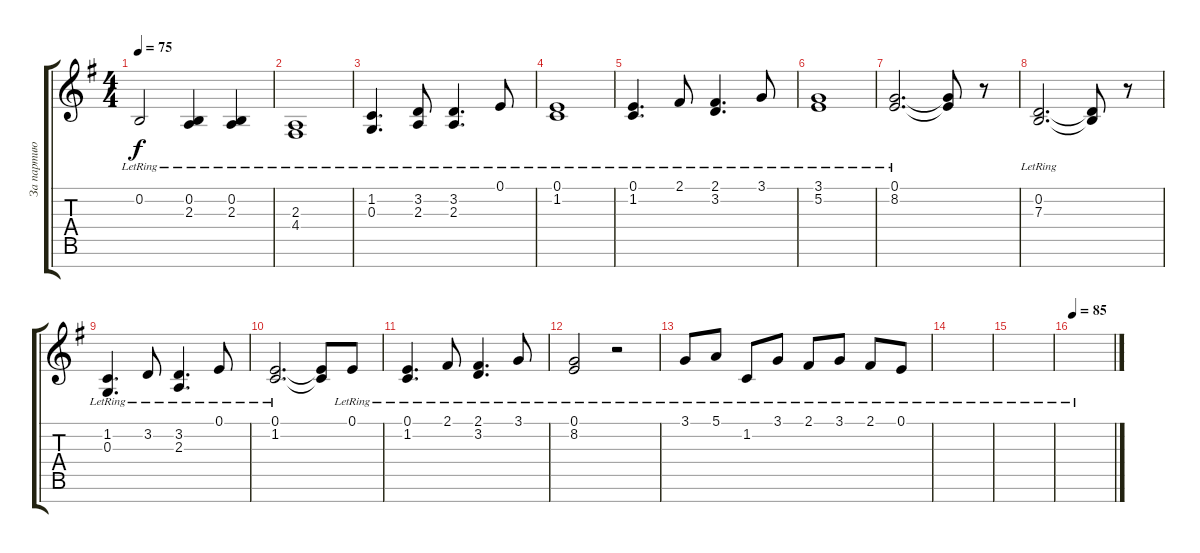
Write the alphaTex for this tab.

\track ("За партию форте-" "За партию ") {instrument brightacousticpiano}
\staff {score tabs}
\tuning (E4 B3 G3 D3 A2 E2 B1) {hide}
\ts (4 4)
\tempo 75
\clef g2
\ks g
0.2{lr}.2{dy f} (0.2{lr} 2.3{lr}).4 (0.2{lr} 2.3{lr}).4 |
(2.3{lr} 4.4{lr}).1 |
(1.2{lr} 0.3{lr}).4{d} (3.2{lr} 2.3{lr}).8 (3.2{lr} 2.3{lr}).4{d} 0.1{lr}.8 |
(0.1{lr} 1.2{lr}).1 |
(0.1{lr} 1.2{lr}).4{d} 2.1{lr}.8 (2.1{lr} 3.2{lr}).4{d} 3.1{lr}.8 |
(3.1{lr} 5.2{lr}).1 |
(0.1{lr} 8.2{lr}).2{d} (0.1{t} 8.2{t}).8 r.8 |
(0.2{lr} 7.3{lr}).2{d} (0.2{t} 7.3{t}).8 r.8 |
(1.2{lr} 0.3{lr}).4{d} 3.2{lr}.8 (3.2{lr} 2.3{lr}).4{d} 0.1{lr}.8 |
(0.1{lr} 1.2{lr}).2{d} (0.1{t} 1.2{t}).8 0.1{lr}.8 |
(0.1{lr} 1.2{lr}).4{d} 2.1{lr}.8 (2.1{lr} 3.2{lr}).4{d} 3.1{lr}.8 |
(0.1{lr} 8.2{lr}).2 r.2 |
3.1{lr}.8 5.1{lr}.8 1.2{lr}.8 3.1{lr}.8 2.1{lr}.8 3.1{lr}.8 2.1{lr}.8 0.1{lr}.8 |
|
|
\tempo 85
